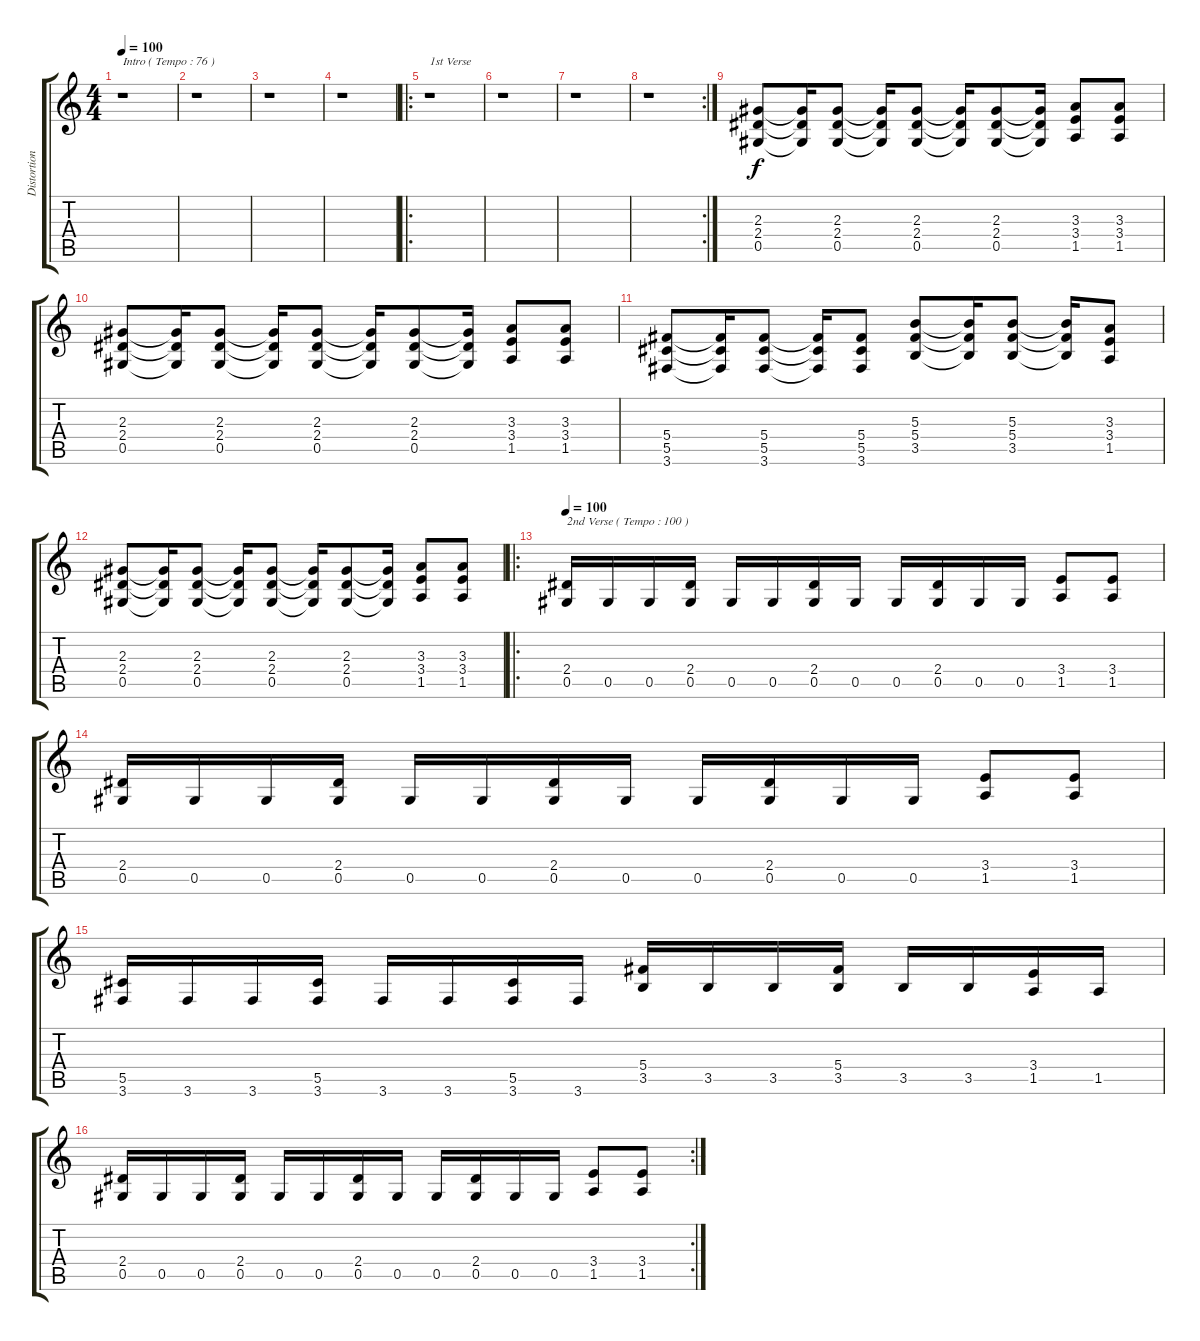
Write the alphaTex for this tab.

\track ("Distortion Guitar II" "Distortion") {instrument distortionguitar}
\staff {score tabs}
\tuning (Eb4 Bb3 Gb3 Db3 Ab2 Eb2) {hide}
\ts (4 4)
\tempo 100
\tempo 76
\tempo 100
\clef g2
\ks c
r.1{txt "Intro ( Tempo : 76 )" dy f instrument distortionguitar} |
r.1 |
r.1 |
r.1 |
\ro
r.1{txt "1st Verse"} |
r.1 |
r.1 |
\rc 2
r.1 |
(2.3 2.4 0.5).8 (2.3{t} 2.4{t} 0.5{t}).16 (2.3 2.4 0.5).8 (2.3{t} 2.4{t} 0.5{t}).16 (2.3 2.4 0.5).8 (2.3{t} 2.4{t} 0.5{t}).16 (2.3 2.4 0.5).8 (2.3{t} 2.4{t} 0.5{t}).16 (3.3 3.4 1.5).8 (3.3 3.4 1.5).8 |
(2.3 2.4 0.5).8 (2.3{t} 2.4{t} 0.5{t}).16 (2.3 2.4 0.5).8 (2.3{t} 2.4{t} 0.5{t}).16 (2.3 2.4 0.5).8 (2.3{t} 2.4{t} 0.5{t}).16 (2.3 2.4 0.5).8 (2.3{t} 2.4{t} 0.5{t}).16 (3.3 3.4 1.5).8 (3.3 3.4 1.5).8 |
(5.4 5.5 3.6).8 (5.4{t} 5.5{t} 3.6{t}).16 (5.4 5.5 3.6).8 (5.4{t} 5.5{t} 3.6{t}).16 (5.4 5.5 3.6).8 (5.3 5.4 3.5).8 (5.3{t} 5.4{t} 3.5{t}).16 (5.3 5.4 3.5).8 (5.3{t} 5.4{t} 3.5{t}).16 (3.3 3.4 1.5).8 |
(2.3 2.4 0.5).8 (2.3{t} 2.4{t} 0.5{t}).16 (2.3 2.4 0.5).8 (2.3{t} 2.4{t} 0.5{t}).16 (2.3 2.4 0.5).8 (2.3{t} 2.4{t} 0.5{t}).16 (2.3 2.4 0.5).8 (2.3{t} 2.4{t} 0.5{t}).16 (3.3 3.4 1.5).8 (3.3 3.4 1.5).8 |
\ro
\tempo 100
(2.4 0.5).16{txt "2nd Verse ( Tempo : 100 )"} 0.5.16 0.5.16 (2.4 0.5).16 0.5.16 0.5.16 (2.4 0.5).16 0.5.16 0.5.16 (2.4 0.5).16 0.5.16 0.5.16 (3.4 1.5).8 (3.4 1.5).8 |
(2.4 0.5).16 0.5.16 0.5.16 (2.4 0.5).16 0.5.16 0.5.16 (2.4 0.5).16 0.5.16 0.5.16 (2.4 0.5).16 0.5.16 0.5.16 (3.4 1.5).8 (3.4 1.5).8 |
(5.5 3.6).16 3.6.16 3.6.16 (5.5 3.6).16 3.6.16 3.6.16 (5.5 3.6).16 3.6.16 (5.4 3.5).16 3.5.16 3.5.16 (5.4 3.5).16 3.5.16 3.5.16 (3.4 1.5).16 1.5.16 |
\rc 2
(2.4 0.5).16 0.5.16 0.5.16 (2.4 0.5).16 0.5.16 0.5.16 (2.4 0.5).16 0.5.16 0.5.16 (2.4 0.5).16 0.5.16 0.5.16 (3.4 1.5).8 (3.4 1.5).8
